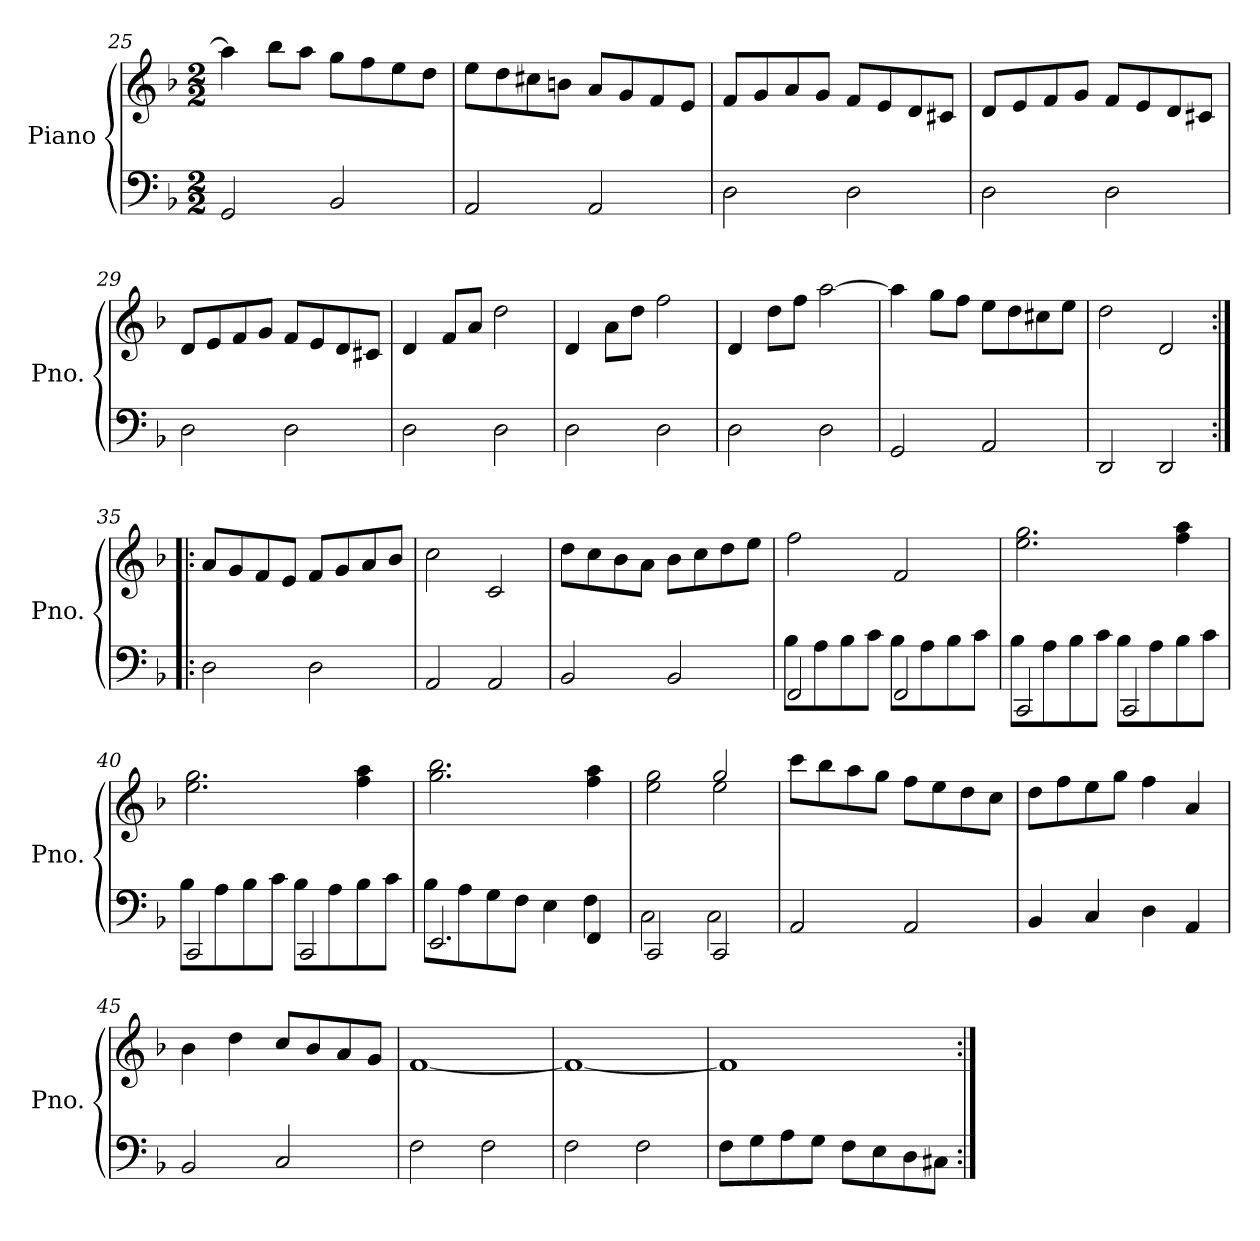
**kern	**kern
*part1	*part1
*staff2	*staff1
*I"Piano	*
*I'Pno.	*
!!LO:LB:g=z
*clefF4	*clefG2
*k[b-]	*k[b-]
*M2/2	*M2/2
=25	=25
2GG/	4aa\]
.	8bb-\L
.	8aa\J
2BB-/	8gg\L
.	8ff\
.	8ee\
.	8dd\J
=26	=26
2AA/	8ee\L
.	8dd\
.	8cc#X\
.	8bn\J
2AA/	8a/L
.	8g/
.	8f/
.	8e/J
=27	=27
2D\	8f/L
.	8g/
.	8a/
.	8g/J
2D\	8f/L
.	8e/
.	8d/
.	8c#X/J
=28	=28
2D\	8d/L
.	8e/
.	8f/
.	8g/J
2D\	8f/L
.	8e/
.	8d/
.	8c#X/J
=29	=29
2D\	8d/L
.	8e/
.	8f/
.	8g/J
2D\	8f/L
.	8e/
.	8d/
.	8c#X/J
!!LO:LB:g=z
=30	=30
2D\	4d/
.	8f/L
.	8a/J
2D\	2dd\
=31	=31
2D\	4d/
.	8a\L
.	8dd\J
2D\	2ff\
=32	=32
2D\	4d/
.	8dd\L
.	8ff\J
2D\	[2aa\
=33	=33
2GG/	4aa\]
.	8gg\L
.	8ff\J
2AA/	8ee\L
.	8dd\
.	8cc#X\
.	8ee\J
=34	=34
2DD/	2dd\
2DD/	2d/
=35:|!|:	=35:|!|:
2D\	8a/L
.	8g/
.	8f/
.	8e/J
2D\	8f/L
.	8g/
.	8a/
.	8b-/J
=36	=36
2AA/	2cc\
2AA/	2c/
=37	=37
2BB-/	8dd\L
.	8cc\
.	8b-\
.	8a\J
2BB-/	8b-\L
.	8cc\
.	8dd\
.	8ee\J
!!LO:PB:g=z
=38	=38
*^	*
2FF/	8B-\L	2ff\
.	8A\	.
.	8B-\	.
.	8c\J	.
2FF/	8B-\L	2f/
.	8A\	.
.	8B-\	.
.	8c\J	.
=39	=39	=39
2CC/	8B-\L	2.ee\ 2.gg\
.	8A\	.
.	8B-\	.
.	8c\J	.
2CC/	8B-\L	.
.	8A\	.
.	8B-\	4ff\ 4aa\
.	8c\J	.
=40	=40	=40
2CC/	8B-\L	2.ee\ 2.gg\
.	8A\	.
.	8B-\	.
.	8c\J	.
2CC/	8B-\L	.
.	8A\	.
.	8B-\	4ff\ 4aa\
.	8c\J	.
=41	=41	=41
2.EE/	8B-\L	2.gg\ 2.bb-\
.	8A\	.
.	8G\	.
.	8F\J	.
.	4E\	.
4FF/	4F\	4ff\ 4aa\
=42	=42	=42
*	*	*^
2CC/	2C\	2ee\ 2gg\	2ryy
2CC/	2C\	2gg/	2ee\
*v	*v	*	*
*	*v	*v
!!LO:LB:g=z
=43	=43
2AA/	8ccc\L
.	8bb-\
.	8aa\
.	8gg\J
2AA/	8ff\L
.	8ee\
.	8dd\
.	8cc\J
=44	=44
4BB-/	8dd\L
.	8ff\
4C/	8ee\
.	8gg\J
4D\	4ff\
4AA/	4a/
=45	=45
2BB-/	4b-\
.	4dd\
2C/	8cc/L
.	8b-/
.	8a/
.	8g/J
=46	=46
2F\	[1f
2F\	.
=47	=47
2F\	1f_
2F\	.
=48	=48
8F\L	1f]
8G\	.
8A\	.
8G\J	.
8F\L	.
8E\	.
8D\	.
8C#X\J	.
=:|!	=:|!
*-	*-
